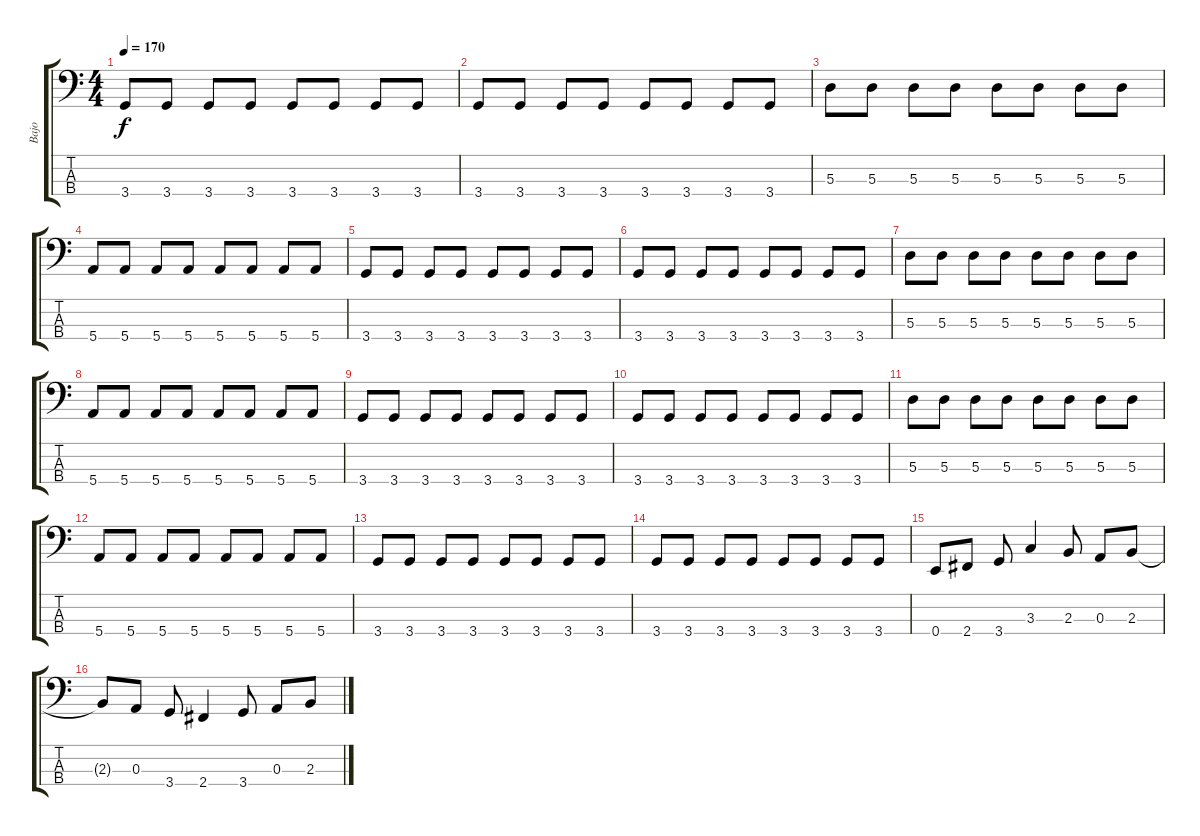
\track ("Bajo" "Bajo") {instrument electricbasspick}
\staff {score tabs}
\tuning (G2 D2 A1 E1) {hide}
\ts (4 4)
\tempo 170
\clef f4
\ks c
3.4.8{dy f} 3.4.8 3.4.8 3.4.8 3.4.8 3.4.8 3.4.8 3.4.8 |
3.4.8 3.4.8 3.4.8 3.4.8 3.4.8 3.4.8 3.4.8 3.4.8 |
5.3.8 5.3.8 5.3.8 5.3.8 5.3.8 5.3.8 5.3.8 5.3.8 |
5.4.8 5.4.8 5.4.8 5.4.8 5.4.8 5.4.8 5.4.8 5.4.8 |
3.4.8 3.4.8 3.4.8 3.4.8 3.4.8 3.4.8 3.4.8 3.4.8 |
3.4.8 3.4.8 3.4.8 3.4.8 3.4.8 3.4.8 3.4.8 3.4.8 |
5.3.8 5.3.8 5.3.8 5.3.8 5.3.8 5.3.8 5.3.8 5.3.8 |
5.4.8 5.4.8 5.4.8 5.4.8 5.4.8 5.4.8 5.4.8 5.4.8 |
3.4.8 3.4.8 3.4.8 3.4.8 3.4.8 3.4.8 3.4.8 3.4.8 |
3.4.8 3.4.8 3.4.8 3.4.8 3.4.8 3.4.8 3.4.8 3.4.8 |
5.3.8 5.3.8 5.3.8 5.3.8 5.3.8 5.3.8 5.3.8 5.3.8 |
5.4.8 5.4.8 5.4.8 5.4.8 5.4.8 5.4.8 5.4.8 5.4.8 |
3.4.8 3.4.8 3.4.8 3.4.8 3.4.8 3.4.8 3.4.8 3.4.8 |
3.4.8 3.4.8 3.4.8 3.4.8 3.4.8 3.4.8 3.4.8 3.4.8 |
0.4.8 2.4.8 3.4.8 3.3.4 2.3.8 0.3.8 2.3.8 |
2.3{t}.8 0.3.8 3.4.8 2.4.4 3.4.8 0.3.8 2.3.8
